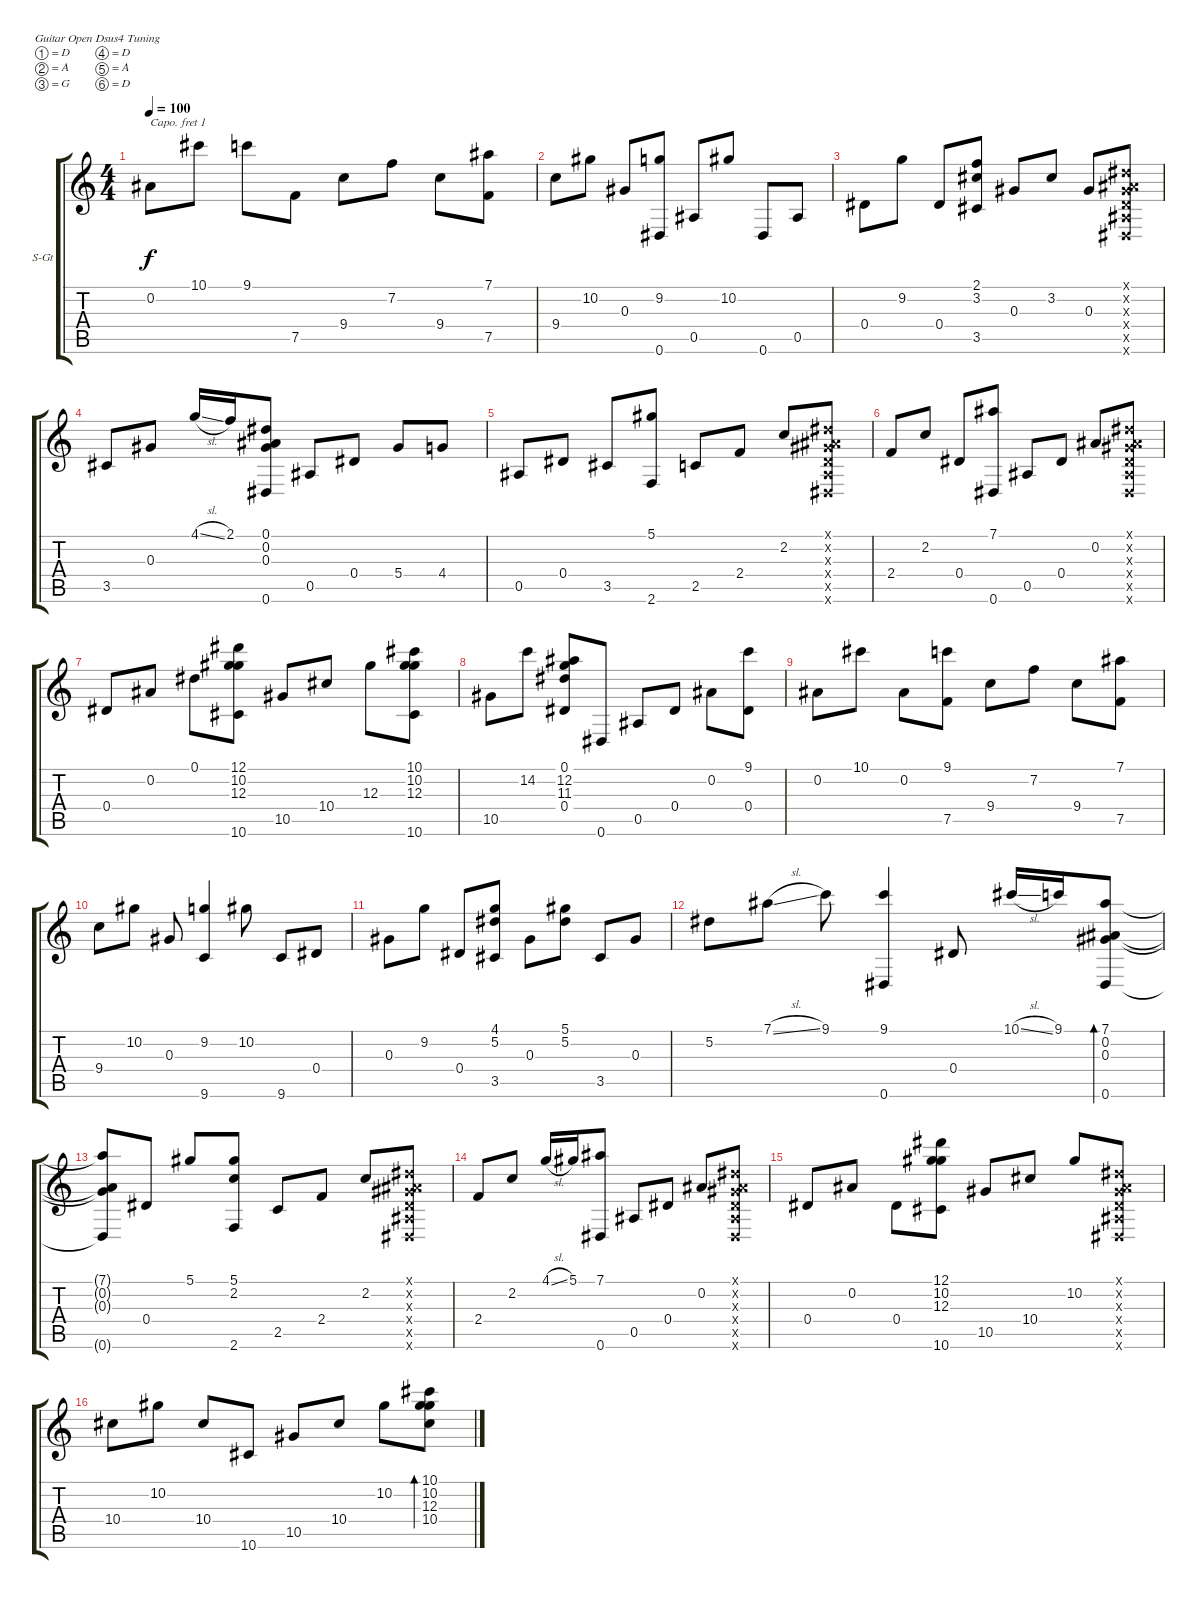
\bracketExtendMode groupsimilarinstruments
\firstSystemTrackNameOrientation horizontal
\otherSystemsTrackNameOrientation horizontal
\track ("Capo fret 1" "S-Gt") {instrument acousticguitarsteel}
\staff {score tabs}
\capo 1
\tuning (D4 A3 G3 D3 A2 D2)
\ts (4 4)
\tempo 100
\clef g2
\ks c
0.2.8{dy f} 10.1.8 9.1.8 7.5.8 9.4.8 7.2.8 9.4.8 (7.1 7.5).8 |
9.4.8 10.2.8 0.3.8 (9.2 0.6).8 0.5.8 10.2.8 0.6.8 0.5.8 |
0.4.8 9.2.8 0.4.8 (2.1 3.2 3.5).8 0.3.8 3.2.8 0.3.8 (0.1{x} 0.2{x} 0.3{x} 0.4{x} 0.5{x} 0.6{x}).8 |
3.5.8 0.3.8 4.1{sl}.16 2.1.16 (0.1 0.2 0.3 0.6).8 0.5.8 0.4.8 5.4.8 4.4.8 |
0.5.8 0.4.8 3.5.8 (5.1 2.6).8 2.5.8 2.4.8 2.2.8 (0.1{x} 0.2{x} 0.3{x} 0.4{x} 0.5{x} 0.6{x}).8 |
2.4.8 2.2.8 0.4.8 (7.1 0.6).8 0.5.8 0.4.8 0.2.8 (0.1{x} 0.2{x} 0.3{x} 0.4{x} 0.5{x} 0.6{x}).8 |
0.4.8 0.2.8 0.1.8 (12.1 10.2 12.3 10.6).8 10.5.8 10.4.8 12.3.8 (10.1 10.2 12.3 10.6).8 |
10.5.8 14.2.8 (0.1 12.2 11.3 0.4).8 0.6.8 0.5.8 0.4.8 0.2.8 (9.1 0.4).8 |
0.2.8 10.1.8 0.2.8 (9.1 7.5).8 9.4.8 7.2.8 9.4.8 (7.1 7.5).8 |
9.4.8 10.2.8 0.3.8 (9.2 9.6).4 10.2.8 9.6.8 0.4.8 |
0.3.8 9.2.8 0.4.8 (4.1 5.2 3.5).8 0.3.8 (5.1 5.2).8 3.5.8 0.3.8 |
5.2.8 7.1{sl}.8 9.1.8 (9.1 0.6).4 0.4.8 10.1{sl}.16 9.1.16 (7.1 0.2 0.3 0.6).8{bd 30} |
(7.1{t} 0.2{t} 0.3{t} 0.6{t}).8 0.4.8 5.1.8 (5.1 2.2 2.6).8 2.5.8 2.4.8 2.2.8 (0.1{x} 0.2{x} 0.3{x} 0.4{x} 0.5{x} 0.6{x}).8 |
2.4.8 2.2.8 4.1{sl}.16 5.1.16 (7.1 0.6).8 0.5.8 0.4.8 0.2.8 (0.1{x} 0.2{x} 0.3{x} 0.4{x} 0.5{x} 0.6{x}).8 |
0.4.8 0.2.8 0.4.8 (12.1 10.2 12.3 10.6).8 10.5.8 10.4.8 10.2.8 (0.1{x} 0.2{x} 0.3{x} 0.4{x} 0.5{x} 0.6{x}).8 |
10.4.8 10.2.8 10.4.8 10.6.8 10.5.8 10.4.8 10.2.8 (10.1 10.2 12.3 10.4).8{bd 30}
